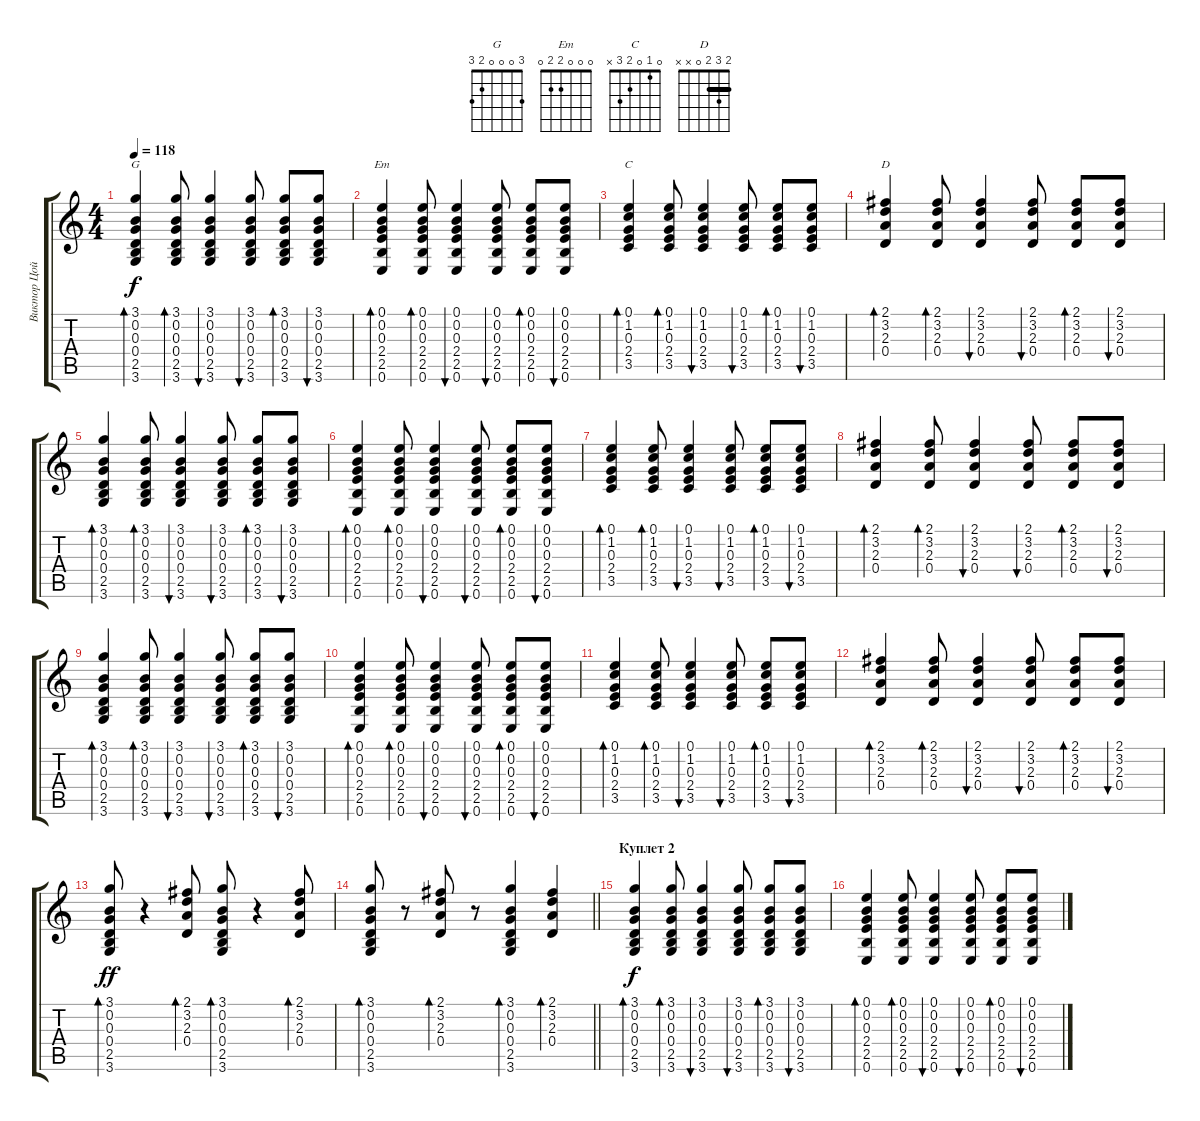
\track ("Виктор Цой" "Виктор Цой") {instrument acousticguitarsteel}
\staff {score tabs}
\tuning (E4 B3 G3 D3 A2 E2) {hide}
\chord ("G" 3 0 0 0 2 3)
\chord ("Em" 0 0 0 2 2 0)
\chord ("C" 0 1 0 2 3 x)
\chord ("D" 2 3 2 0 x x) {barre 2}
\ts (4 4)
\tempo 118
\clef g2
\ks c
(3.1 0.2 0.3 0.4 2.5 3.6).4{bd 60 ch "G" dy f} (3.1 0.2 0.3 0.4 2.5 3.6).8{bd 60} (3.1 0.2 0.3 0.4 2.5 3.6).4{bu 60} (3.1 0.2 0.3 0.4 2.5 3.6).8{bu 60} (3.1 0.2 0.3 0.4 2.5 3.6).8{bd 60} (3.1 0.2 0.3 0.4 2.5 3.6).8{bu 60} |
(0.1 0.2 0.3 2.4 2.5 0.6).4{bd 60 ch "Em"} (0.1 0.2 0.3 2.4 2.5 0.6).8{bd 60} (0.1 0.2 0.3 2.4 2.5 0.6).4{bu 60} (0.1 0.2 0.3 2.4 2.5 0.6).8{bu 60} (0.1 0.2 0.3 2.4 2.5 0.6).8{bd 60} (0.1 0.2 0.3 2.4 2.5 0.6).8{bu 60} |
(0.1 1.2 0.3 2.4 3.5).4{bd 60 ch "C"} (0.1 1.2 0.3 2.4 3.5).8{bd 60} (0.1 1.2 0.3 2.4 3.5).4{bu 60} (0.1 1.2 0.3 2.4 3.5).8{bu 60} (0.1 1.2 0.3 2.4 3.5).8{bd 60} (0.1 1.2 0.3 2.4 3.5).8{bu 60} |
(2.1 3.2 2.3 0.4).4{bd 60 ch "D"} (2.1 3.2 2.3 0.4).8{bd 60} (2.1 3.2 2.3 0.4).4{bu 60} (2.1 3.2 2.3 0.4).8{bu 60} (2.1 3.2 2.3 0.4).8{bd 60} (2.1 3.2 2.3 0.4).8{bu 60} |
(3.1 0.2 0.3 0.4 2.5 3.6).4{bd 60} (3.1 0.2 0.3 0.4 2.5 3.6).8{bd 60} (3.1 0.2 0.3 0.4 2.5 3.6).4{bu 60} (3.1 0.2 0.3 0.4 2.5 3.6).8{bu 60} (3.1 0.2 0.3 0.4 2.5 3.6).8{bd 60} (3.1 0.2 0.3 0.4 2.5 3.6).8{bu 60} |
(0.1 0.2 0.3 2.4 2.5 0.6).4{bd 60} (0.1 0.2 0.3 2.4 2.5 0.6).8{bd 60} (0.1 0.2 0.3 2.4 2.5 0.6).4{bu 60} (0.1 0.2 0.3 2.4 2.5 0.6).8{bu 60} (0.1 0.2 0.3 2.4 2.5 0.6).8{bd 60} (0.1 0.2 0.3 2.4 2.5 0.6).8{bu 60} |
(0.1 1.2 0.3 2.4 3.5).4{bd 60} (0.1 1.2 0.3 2.4 3.5).8{bd 60} (0.1 1.2 0.3 2.4 3.5).4{bu 60} (0.1 1.2 0.3 2.4 3.5).8{bu 60} (0.1 1.2 0.3 2.4 3.5).8{bd 60} (0.1 1.2 0.3 2.4 3.5).8{bu 60} |
(2.1 3.2 2.3 0.4).4{bd 60} (2.1 3.2 2.3 0.4).8{bd 60} (2.1 3.2 2.3 0.4).4{bu 60} (2.1 3.2 2.3 0.4).8{bu 60} (2.1 3.2 2.3 0.4).8{bd 60} (2.1 3.2 2.3 0.4).8{bu 60} |
(3.1 0.2 0.3 0.4 2.5 3.6).4{bd 60} (3.1 0.2 0.3 0.4 2.5 3.6).8{bd 60} (3.1 0.2 0.3 0.4 2.5 3.6).4{bu 60} (3.1 0.2 0.3 0.4 2.5 3.6).8{bu 60} (3.1 0.2 0.3 0.4 2.5 3.6).8{bd 60} (3.1 0.2 0.3 0.4 2.5 3.6).8{bu 60} |
(0.1 0.2 0.3 2.4 2.5 0.6).4{bd 60} (0.1 0.2 0.3 2.4 2.5 0.6).8{bd 60} (0.1 0.2 0.3 2.4 2.5 0.6).4{bu 60} (0.1 0.2 0.3 2.4 2.5 0.6).8{bu 60} (0.1 0.2 0.3 2.4 2.5 0.6).8{bd 60} (0.1 0.2 0.3 2.4 2.5 0.6).8{bu 60} |
(0.1 1.2 0.3 2.4 3.5).4{bd 60} (0.1 1.2 0.3 2.4 3.5).8{bd 60} (0.1 1.2 0.3 2.4 3.5).4{bu 60} (0.1 1.2 0.3 2.4 3.5).8{bu 60} (0.1 1.2 0.3 2.4 3.5).8{bd 60} (0.1 1.2 0.3 2.4 3.5).8{bu 60} |
(2.1 3.2 2.3 0.4).4{bd 60} (2.1 3.2 2.3 0.4).8{bd 60} (2.1 3.2 2.3 0.4).4{bu 60} (2.1 3.2 2.3 0.4).8{bu 60} (2.1 3.2 2.3 0.4).8{bd 60} (2.1 3.2 2.3 0.4).8{bu 60} |
(3.1 0.2 0.3 0.4 2.5 3.6).8{bd 30 dy ff} r.4 (2.1 3.2 2.3 0.4).8{bd 30} (3.1 0.2 0.3 0.4 2.5 3.6).8{bd 30} r.4 (2.1 3.2 2.3 0.4).8{bd 30} |
\barLineRight lightlight
(3.1 0.2 0.3 0.4 2.5 3.6).8{bd 30} r.8 (2.1 3.2 2.3 0.4).8{bd 30} r.8 (3.1 0.2 0.3 0.4 2.5 3.6).4{bd 30} (2.1 3.2 2.3 0.4).4{bd 30} |
\section ("" "Куплет 2")
(3.1 0.2 0.3 0.4 2.5 3.6).4{bd 60 dy f} (3.1 0.2 0.3 0.4 2.5 3.6).8{bd 60} (3.1 0.2 0.3 0.4 2.5 3.6).4{bu 60} (3.1 0.2 0.3 0.4 2.5 3.6).8{bu 60} (3.1 0.2 0.3 0.4 2.5 3.6).8{bd 60} (3.1 0.2 0.3 0.4 2.5 3.6).8{bu 60} |
(0.1 0.2 0.3 2.4 2.5 0.6).4{bd 60} (0.1 0.2 0.3 2.4 2.5 0.6).8{bd 60} (0.1 0.2 0.3 2.4 2.5 0.6).4{bu 60} (0.1 0.2 0.3 2.4 2.5 0.6).8{bu 60} (0.1 0.2 0.3 2.4 2.5 0.6).8{bd 60} (0.1 0.2 0.3 2.4 2.5 0.6).8{bu 60}
